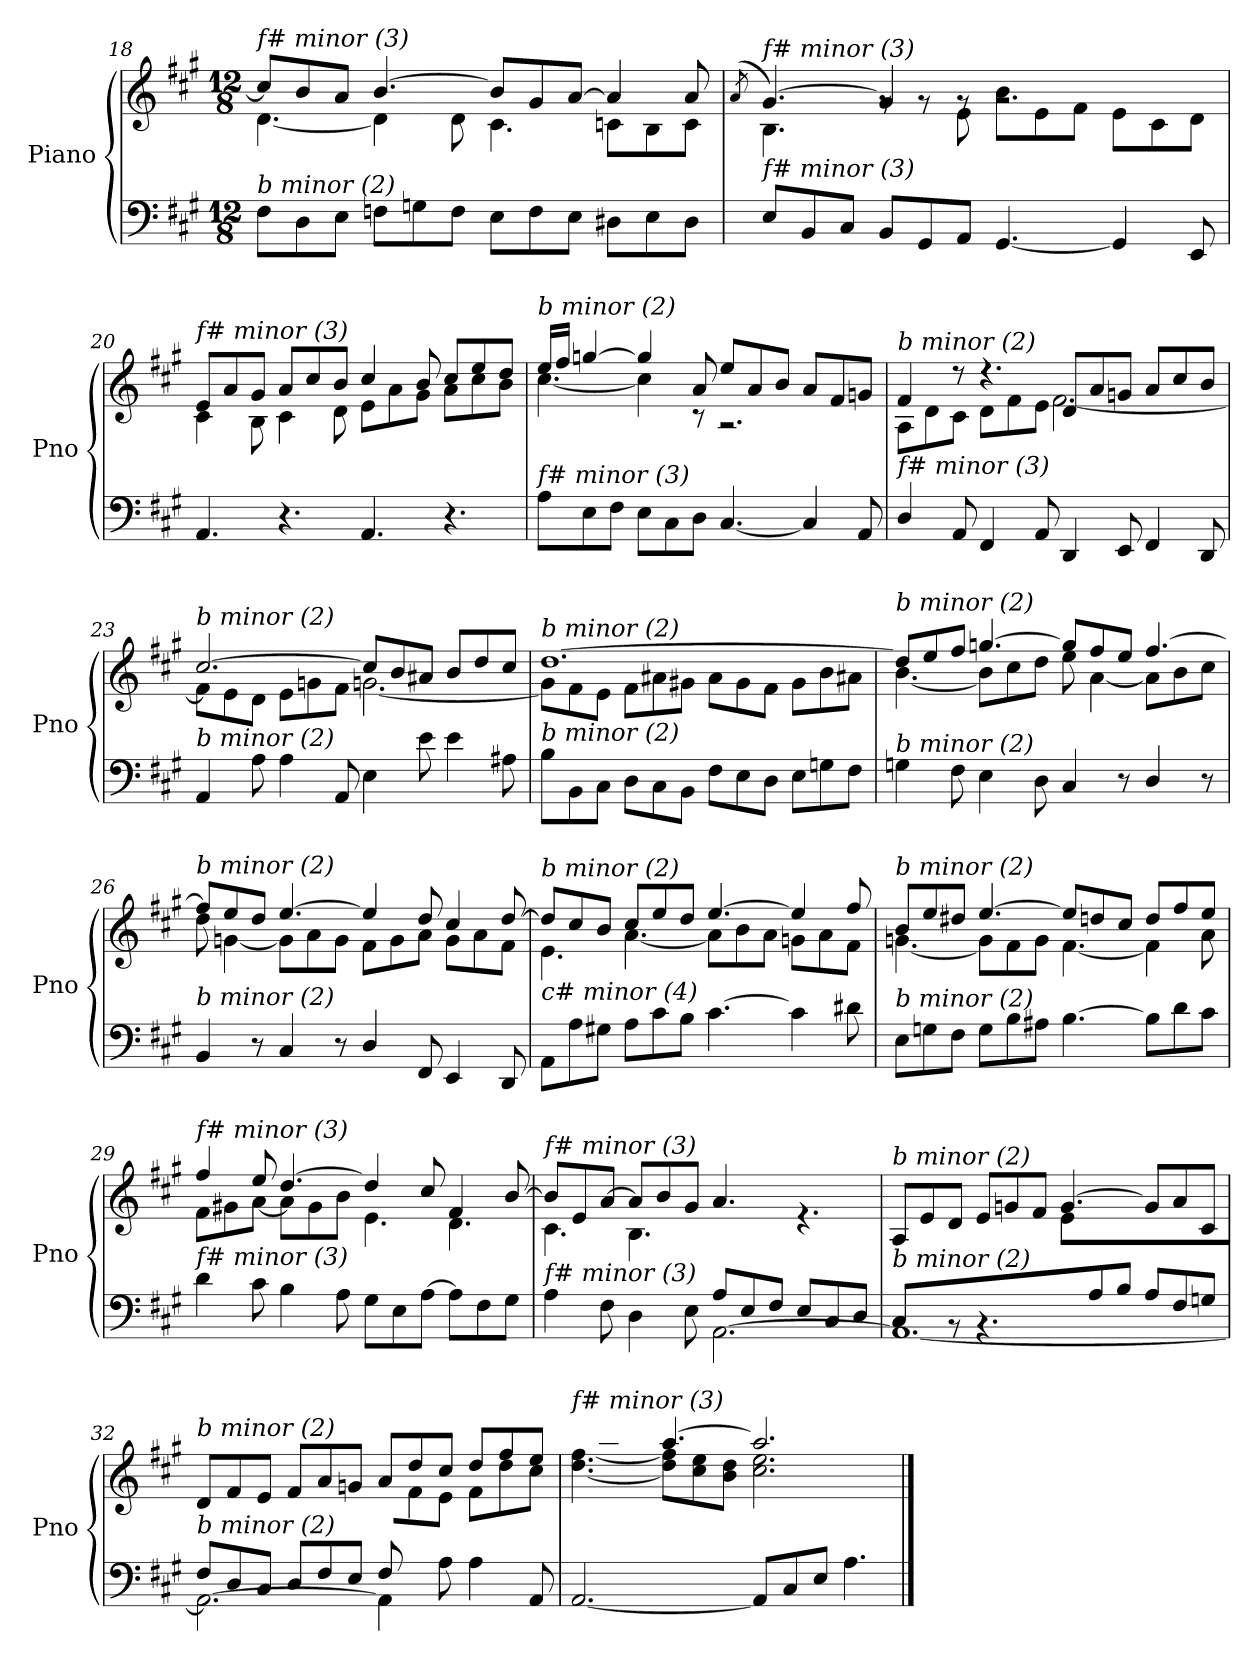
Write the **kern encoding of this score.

**kern	**kern
*part1	*part1
*staff2	*staff1
*I"Piano	*
*I'Pno	*
*clefF4	*clefG2
*k[f#c#g#]	*k[f#c#g#]
*M12/8	*M12/8
=18	=18
*	*^
!	!LO:TX:i:t=f# minor (3)	!
!LO:TX:i:t=b minor (2)	!	!
8F#\L	8cc#/L]	[4.d\
8D\	8b/	.
8E\J	8a/J	.
8Fn\L	[4.b/	4d\]
8Gn\	.	.
8F\J	.	8d\
8E\L	8b/L]	4.c#\
8F\	8g#/	.
8E\J	[8a/J	.
8D#X\L	4a/]	8cn\L
8E\	.	8B\
8D#\J	8a/	8c\J
*	*v	*v
!!LO:LB:g=z
=19	=19
.	(>8qa/
*^	*^
*	*	*	*^
!	!	!LO:TX:i:t=f# minor (3)	!	!
!LO:TX:i:t=f# minor (3)	!	!	!	!
2ryy	8E/L	[4.g#/)	4.B\	8a!yy
.	8BB/	.	.	2g#!yy
.	8C#/J	.	.	.
.	8BB/L	4g#/]	8rg	.
8ryy	8GG#/	.	8rg	.
2..ryy	8AA/J	8rg	8e\	2..ryy
.	[4.GG#/	2.rg	8b\L	.
.	.	.	8e\	.
.	.	.	8f#\J	.
.	4GG#/]	.	8e\L	.
.	.	.	8c#\	.
.	8EE/	.	8d\J	.
*	*	*	*v	*v
=20	=20	=20	=20
!	!	!LO:TX:i:t=f# minor (3)	!
!LO:TX:i:t=f# minor (3)	!	!	!
*v	*v	*	*
4.AA/	8e/L	4c#\
.	8a/	.
.	8g#/J	8B\
4.r	8a/L	4c#\
.	8cc#/	.
.	8b/J	8d\
4.AA/	4cc#/	8e\L
.	.	8a\
.	8b/	8g#\J
4.r	8cc#/L	8a\L
.	8ee/	8cc#\
.	8dd/J	8b\J
=21	=21	=21
!	!LO:TX:i:t=b minor (2)	!
!LO:TX:i:t=f# minor (3)	!	!
8A\L	16ee/LL	[4.cc#\
.	16ff#/JJ	.
8E\	[4ggn/	.
8F#\J	.	.
8E\L	4gg/]	4cc#\]
8C#\	.	.
8D\J	8a/	8r
[4.C#/	8ee/L	2.r
.	8a/	.
.	8b/J	.
4C#/]	8a/L	.
.	8f#/	.
8AA/	8gn/J	.
!!LO:LB:g=z	!!
=22	=22	=22
!	!LO:TX:i:t=b minor (2)	!
!LO:TX:i:t=f# minor (3)	!	!
4D/	4f#/	8A\L
.	.	8d\
8AA/	8r	8c#\J
4FF#/	4.r	8d\L
.	.	8f#\
8AA/	.	8e\J
4DD/	8d/L	[2.f#\
.	8a/	.
8EE/	8gn/J	.
4FF#/	8a/L	.
.	8cc#/	.
8DD/	8b/J	.
=23	=23	=23
!	!LO:TX:i:t=b minor (2)	!
!LO:TX:i:t=b minor (2)	!	!
4AA/	[2.cc#/	8f#\L]
.	.	8e\
8A\	.	8d\J
4A\	.	8e\L
.	.	8gn\
8AA/	.	8f#\J
4E\	8cc#/L]	[2.gn\
.	8b/	.
8e\	8a#X/J	.
4e\	8b/L	.
.	8dd/	.
8A#X\	8cc#/J	.
=24	=24	=24
!	!LO:TX:i:t=b minor (2)	!
!LO:TX:i:t=b minor (2)	!	!
8B\L	[1.dd	8g\L]
8BB\	.	8f#\
8C#\J	.	8e\J
8D\L	.	8f#\L
8C#\	.	8a#X\
8BB\J	.	8g#X\J
8F#\L	.	8a#\L
8E\	.	8g#\
8D\J	.	8f#\J
8E\L	.	8g#\L
8Gn\	.	8b\
8F#\J	.	8a#X\J
!!LO:LB:g=z	!!
=25	=25	=25
!	!LO:TX:i:t=b minor (2)	!
!LO:TX:i:t=b minor (2)	!	!
4Gn\	8dd/L]	[4.b\
.	8ee/	.
8F#\	8ff#/J	.
4E\	[4.ggn/	8b\L]
.	.	8cc#\
8D\	.	8dd\J
4C#/	8gg/L]	8ee\
.	8ff#/	[4a\
8r	8ee/J	.
4D/	[4.ff#/	8a\L]
.	.	8b\
8r	.	8cc#\J
=26	=26	=26
!	!LO:TX:i:t=b minor (2)	!
!LO:TX:i:t=b minor (2)	!	!
4BB/	8ff#/L]	8dd\
.	8ee/	[4gn\
8r	8dd/J	.
4C#/	[4.ee/	8g\L]
.	.	8a\
8r	.	8g\J
4D/	4ee/]	8f#\L
.	.	8g\
8FF#/	8dd/	8a\J
4EE/	4cc#/	8g\L
.	.	8a\
8DD/	[8dd/	8f#\J
=27	=27	=27
!	!LO:TX:i:t=b minor (2)	!
!LO:TX:i:t=c# minor (4)	!	!
8AA\L	8dd/L]	4.e\
8A\	8cc#/	.
8G#X\J	8b/J	.
8A\L	8cc#/L	[4.a\
8c#\	8ee/	.
8B\J	8dd/J	.
[4.c#\	[4.ee/	8a\L]
.	.	8b\
.	.	8a\J
4c#\]	4ee/]	8gn\L
.	.	8a\
8d#X\	8ff#/	8f#\J
!!LO:LB:g=z	!!
=28	=28	=28
!	!LO:TX:i:t=b minor (2)	!
!LO:TX:i:t=b minor (2)	!	!
8E\L	8b/L	[4.gn\
8Gn\	8ee/	.
8F#\J	8dd#X/J	.
8G\L	[4.ee/	8g\L]
8B\	.	8f#\
8A#X\J	.	8g\J
[4.B\	8ee/L]	[4.f#\
.	8ddn/	.
.	8cc#/J	.
8B\L]	8dd/L	4f#\]
8d\	8ff#/	.
8c#\J	8ee/J	8a\
=29	=29	=29
!	!LO:TX:i:t=f# minor (3)	!
!LO:TX:i:t=f# minor (3)	!	!
4d\	4ff#/	8f#\L
.	.	8g#X\
8c#\	8ee/	[8a\J
4B\	[4.dd/	8a\L]
.	.	8g#\
8A\	.	8b\J
8G#\L	4dd/]	4.e\
8E\	.	.
[8A\J	8cc#/	.
8A\L]	4f#/	4.d\
8F#\	.	.
8G#\J	[8b/	.
=30	=30	=30
*^	*	*^
*	*^	*	*	*
!	!	!	!LO:TX:i:t=f# minor (3)	!	!
!LO:TX:i:t=f# minor (3)	!	!	!	!	!
2.ryy	4A\	2.ryy	8b/L]	4.c#\	2.ryy
.	.	.	8e/	.	.
.	8F#\	.	[8a/J	.	.
.	4D\	.	8a/L]	4.B\	.
.	.	.	8b/	.	.
.	8E\	.	8g#/J	.	.
2.ryy	8A/L	[2.AA\	4.a/	2.ryy	2.ryy
.	8E/	.	.	.	.
.	8F#/J	.	.	.	.
.	8E/L	.	4.re	.	.
.	8C#/	.	.	.	.
.	8D/J	.	.	.	.
*	*v	*v	*	*	*
*	*	*	*v	*v
!!LO:LB:g=z
=31	=31	=31	=31
!	!	!LO:TX:i:t=b minor (2)	!
!LO:TX:i:t=b minor (2)	!	!	!
4C#/	1.AA_	8A/L	2.ryy
.	.	8e/	.
8rBB	.	8d/J	.
4.rBB	.	8e/L	.
.	.	8gn/	.
.	.	8f#/J	.
8ryy	.	[4.g/	8e\L
8A/	.	.	2ryy
8B/J	.	.	.
8A/L	.	8g/L]	.
8F#/	.	8a/	.
8Gn/J	.	8c#/J	8ryy
=32	=32	=32	=32
*	*^	*	*^
!	!	!	!LO:TX:i:t=b minor (2)	!	!
!LO:TX:i:t=b minor (2)	!	!	!	!	!
2.ryy	8F#/L	2.AA\_	8d/L	2.ryy	1ryy
.	8D/	.	8f#/	.	.
.	8C#/J	.	8e/J	.	.
.	8D/L	.	8f#/L	.	.
.	8F#/	.	8a/	.	.
.	8E/J	.	8gn/J	.	.
8F#/L	4ryy	4AA\]	8a/L	8ryy	.
2ryy	.	.	8dd/	8f#\	.
.	8A\	2ryy	8cc#/J	8e\J	2ryy
.	4A\	.	8dd/L	8f#\L	.
.	.	.	8ff#/	8dd\	.
8ryy	8AA/	.	8ee/J	8cc#\J	.
*	*v	*v	*	*	*
*	*	*	*v	*v
=33	=33	=33	=33
!	!	!LO:TX:i:t=f# minor (3)	!
!LO:TX:i:t=b minor (2)	!	!	!
*v	*v	*	*
[2.AA/	8ff#/Lyy	[4.dd\ [4.ff#\
.	8aa/	.
.	8gg#/J	.
.	[4.aa/	8dd\] 8ff#\]L
.	.	8cc#\ 8ee\
.	.	8b\ 8dd\J
8AA/L]	2.aa/]	2.cc#\ 2.ee\
8C#/	.	.
8E/J	.	.
4.A\	.	.
*	*v	*v
==	==
*-	*-
